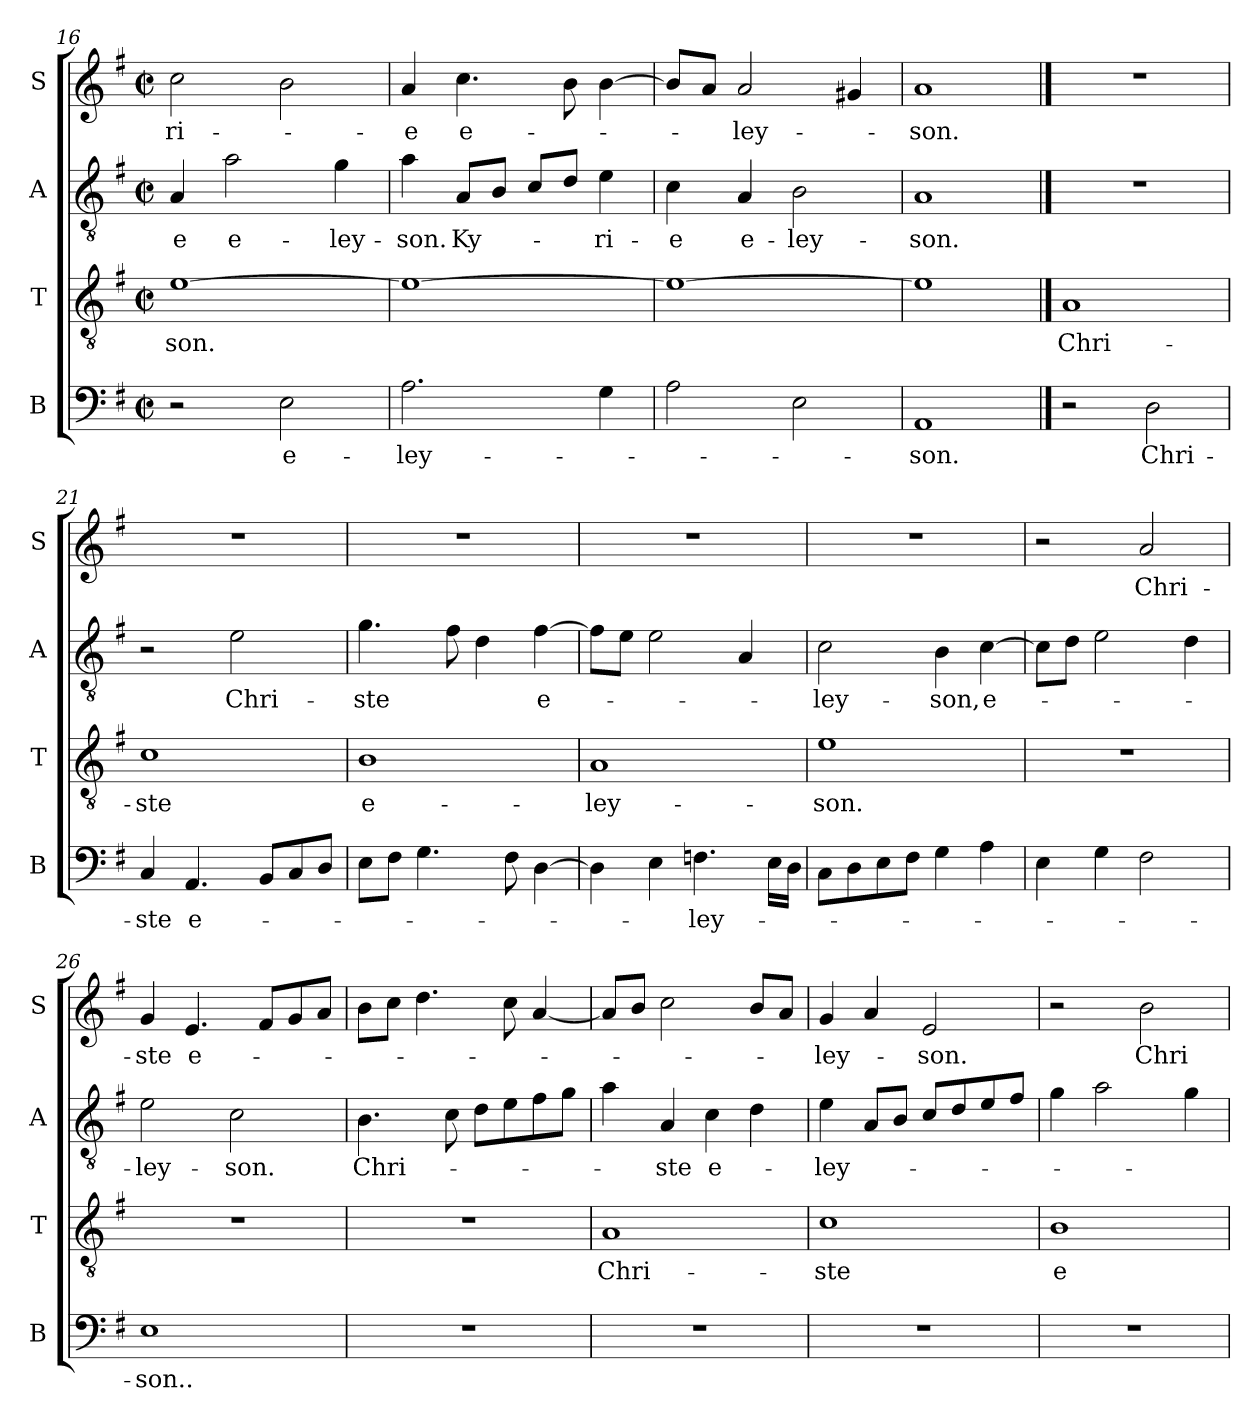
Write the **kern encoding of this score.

**kern	**text	**kern	**text	**kern	**text	**kern	**text
*part4	*part4	*part3	*part3	*part2	*part2	*part1	*part1
*staff4	*staff4	*staff3	*staff3	*staff2	*staff2	*staff1	*staff1
*I"B	*	*I"T	*	*I"A	*	*I"S	*
*I'B	*	*I'T	*	*I'A	*	*I'S	*
*clefF4	*	*clefGv2	*	*clefGv2	*	*clefG2	*
*k[f#]	*	*k[f#]	*	*k[f#]	*	*k[f#]	*
*M2/2	*	*M2/2	*	*M2/2	*	*M2/2	*
*met(c|)	*	*met(c|)	*	*met(c|)	*	*met(c|)	*
=16	=16	=16	=16	=16	=16	=16	=16
2r	.	[1e	-son.	4A/	-e	2cc\	-ri-
.	.	.	.	2a\	e-	.	.
2E\	e-	.	.	.	.	2b\	.
.	.	.	.	4g\	ley-	.	.
=17	=17	=17	=17	=17	=17	=17	=17
2.A\	-ley-	1e_	.	4a\	-son.	4a/	-e
.	.	.	.	8A/L	Ky-	4.cc\	e-
.	.	.	.	8B/J	.	.	.
.	.	.	.	8c/L	.	.	.
.	.	.	.	8d/J	.	8b\	.
4G\	.	.	.	4e\	-ri-	[4b\	.
=18	=18	=18	=18	=18	=18	=18	=18
*	*	*	*	*	*	*MM88	*
2A\	.	1e_	.	4c\	-e	8b/L]	.
.	.	.	.	.	.	8a/J	.
.	.	.	.	4A/	e-	2a/	-ley-
2E\	.	.	.	2B\	-ley-	.	.
.	.	.	.	.	.	4g#X/	.
=19	=19	=19	=19	=19	=19	=19	=19
1AA	-son.	1e]	.	1A	-son.	1a	-son.
==20	==20	==20	==20	==20	==20	==20	==20
*	*	*	*	*	*	*MM112	*
2r	.	1A	Chri-	1r	.	1r	.
2D\	Chri-	.	.	.	.	.	.
=21	=21	=21	=21	=21	=21	=21	=21
4C/	-ste	1c	-ste	2r	.	1r	.
4.AA/	e-	.	.	.	.	.	.
.	.	.	.	2e\	Chri-	.	.
8BB/L	.	.	.	.	.	.	.
8C/	.	.	.	.	.	.	.
8D/J	.	.	.	.	.	.	.
=22	=22	=22	=22	=22	=22	=22	=22
8E\L	.	1B	e-	4.g\	-ste	1r	.
8F#\J	.	.	.	.	.	.	.
4.G\	.	.	.	.	.	.	.
.	.	.	.	8f#\	.	.	.
.	.	.	.	4d\	.	.	.
8F#\	.	.	.	.	.	.	.
[4D\	.	.	.	[4f#\	e-	.	.
=23	=23	=23	=23	=23	=23	=23	=23
4D\]	.	1A	-ley-	8f#\L]	.	1r	.
.	.	.	.	8e\J	.	.	.
4E\	.	.	.	2e\	.	.	.
4.Fn\	-ley-	.	.	.	.	.	.
.	.	.	.	4A/	.	.	.
16E\LL	.	.	.	.	.	.	.
16D\JJ	.	.	.	.	.	.	.
=24	=24	=24	=24	=24	=24	=24	=24
8C\L	.	1e	-son.	2c\	-ley-	1r	.
8D\	.	.	.	.	.	.	.
8E\	.	.	.	.	.	.	.
8F#\J	.	.	.	.	.	.	.
4G\	.	.	.	4B\	-son,	.	.
4A\	.	.	.	[4c\	e-	.	.
=25	=25	=25	=25	=25	=25	=25	=25
4E\	.	1r	.	8c\L]	.	2r	.
.	.	.	.	8d\J	.	.	.
4G\	.	.	.	2e\	.	.	.
2F#\	.	.	.	.	.	2a/	Chri-
.	.	.	.	4d\	.	.	.
=26	=26	=26	=26	=26	=26	=26	=26
1E	-son..	1r	.	2e\	-ley-	4g/	-ste
.	.	.	.	.	.	4.e/	e-
.	.	.	.	2c\	-son.	.	.
.	.	.	.	.	.	8f#/L	.
.	.	.	.	.	.	8g/	.
.	.	.	.	.	.	8a/J	.
=27	=27	=27	=27	=27	=27	=27	=27
1r	.	1r	.	4.B\	Chri-	8b\L	.
.	.	.	.	.	.	8cc\J	.
.	.	.	.	.	.	4.dd\	.
.	.	.	.	8c\	.	.	.
.	.	.	.	8d\L	.	.	.
.	.	.	.	8e\	.	8cc\	.
.	.	.	.	8f#\	.	[4a/	.
.	.	.	.	8g\J	.	.	.
=28	=28	=28	=28	=28	=28	=28	=28
1r	.	1A	Chri-	4a\	.	8a/L]	.
.	.	.	.	.	.	8b/J	.
.	.	.	.	4A/	-ste	2cc\	.
.	.	.	.	4c\	e-	.	.
.	.	.	.	4d\	.	8b/L	.
.	.	.	.	.	.	8a/J	.
=29	=29	=29	=29	=29	=29	=29	=29
1r	.	1c	-ste	4e\	-ley-	4g/	-ley-
.	.	.	.	8A/L	.	4a/	.
.	.	.	.	8B/J	.	.	.
.	.	.	.	8c/L	.	2e/	-son.
.	.	.	.	8d/	.	.	.
.	.	.	.	8e/	.	.	.
.	.	.	.	8f#/J	.	.	.
=30	=30	=30	=30	=30	=30	=30	=30
1r	.	1B	e-	4g\	.	2r	.
.	.	.	.	2a\	.	.	.
.	.	.	.	.	.	2b\	Chri-
.	.	.	.	4g\	.	.	.
=	=	=	=	=	=	=	=
*-	*-	*-	*-	*-	*-	*-	*-
